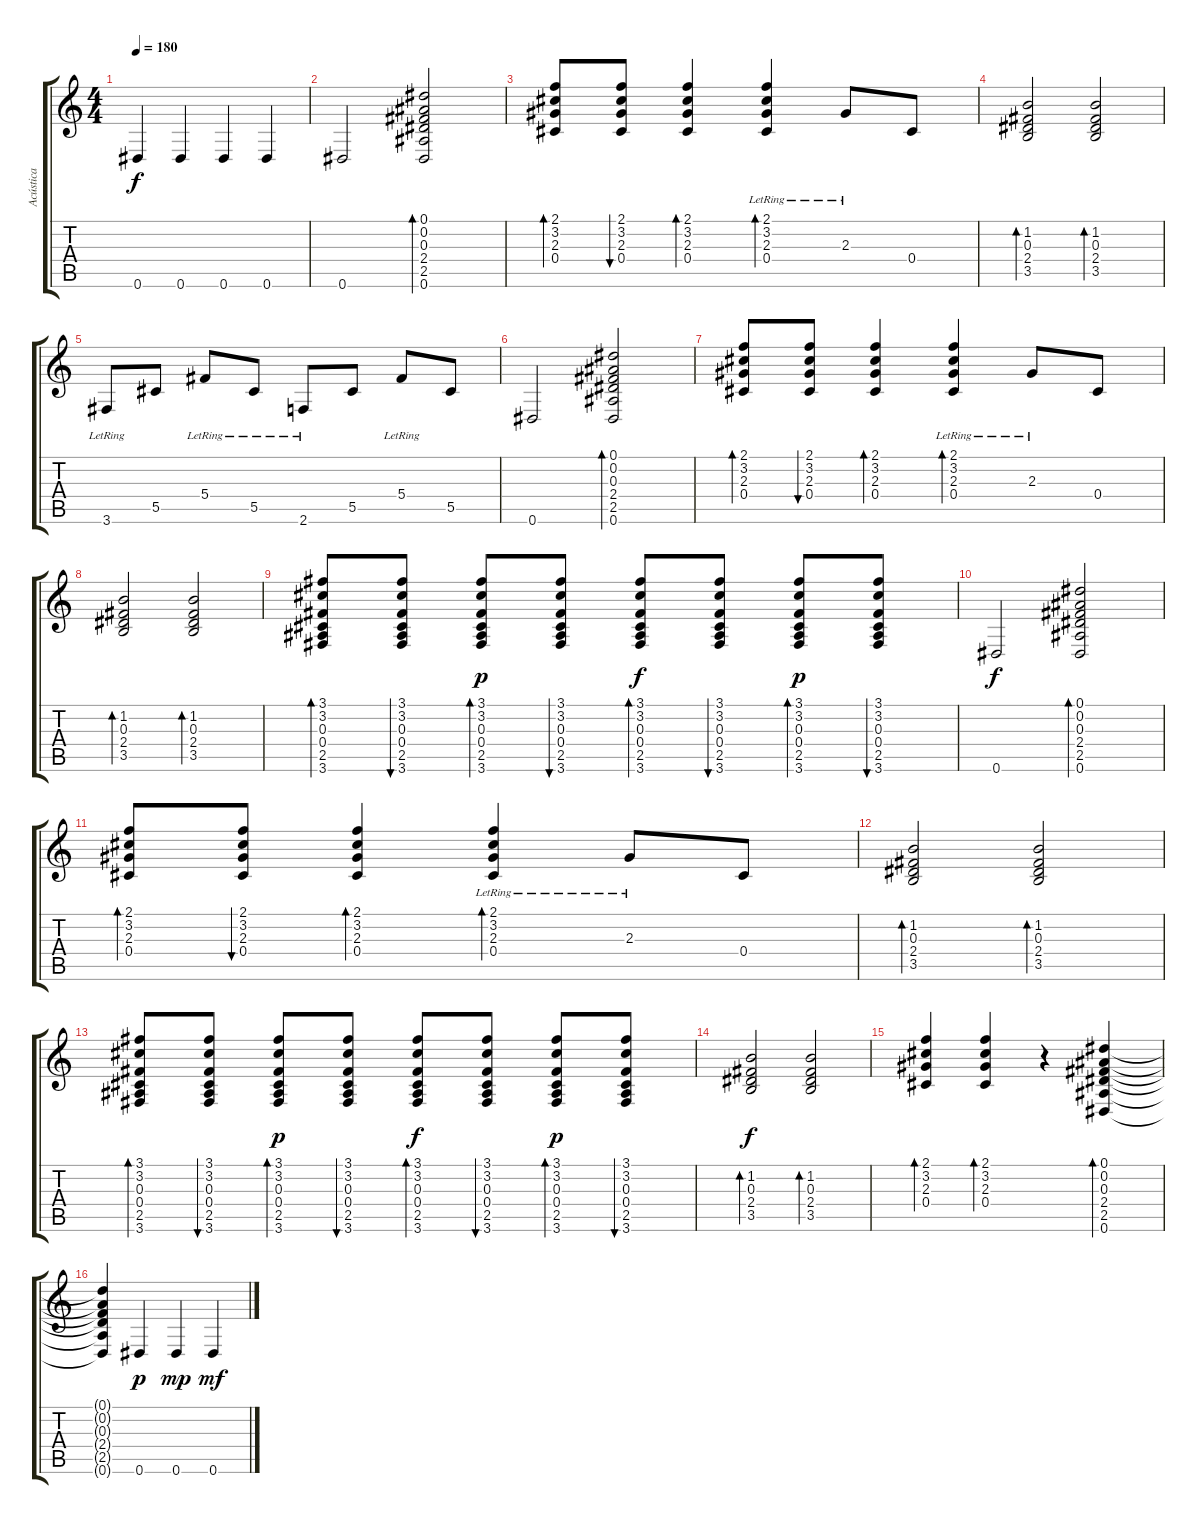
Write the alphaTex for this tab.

\track ("Acústica" "Acústica") {instrument acousticguitarsteel}
\staff {score tabs}
\tuning (Eb4 Bb3 Gb3 Db3 Ab2 Eb2) {hide}
\ts (4 4)
\tempo 180
\clef g2
\ks c
0.6.4{dy f} 0.6.4 0.6.4 0.6.4 |
0.6.2 (0.1 0.2 0.3 2.4 2.5 0.6).2{bd 60} |
(2.1 3.2 2.3 0.4).8{bd 60} (2.1 3.2 2.3 0.4).8{bu 60} (2.1 3.2 2.3 0.4).4{bd 60} (2.1{lr} 3.2{lr} 2.3{lr} 0.4{lr}).4{bd 60} 2.3{lr}.8 0.4.8 |
(1.2 0.3 2.4 3.5).2{bd 60} (1.2 0.3 2.4 3.5).2{bd 60} |
3.6{lr}.8 5.5.8 5.4{lr}.8 5.5{lr}.8 2.6{lr}.8 5.5.8 5.4{lr}.8 5.5.8 |
0.6.2 (0.1 0.2 0.3 2.4 2.5 0.6).2{bd 60} |
(2.1 3.2 2.3 0.4).8{bd 60} (2.1 3.2 2.3 0.4).8{bu 60} (2.1 3.2 2.3 0.4).4{bd 60} (2.1{lr} 3.2{lr} 2.3{lr} 0.4{lr}).4{bd 60} 2.3{lr}.8 0.4.8 |
(1.2 0.3 2.4 3.5).2{bd 60} (1.2 0.3 2.4 3.5).2{bd 60} |
(3.1 3.2 0.3 0.4 2.5 3.6).8{bd 30} (3.1 3.2 0.3 0.4 2.5 3.6).8{bu 30} (3.1 3.2 0.3 0.4 2.5 3.6).8{bd 30 dy p} (3.1 3.2 0.3 0.4 2.5 3.6).8{bu 30} (3.1 3.2 0.3 0.4 2.5 3.6).8{bd 30 dy f} (3.1 3.2 0.3 0.4 2.5 3.6).8{bu 30} (3.1 3.2 0.3 0.4 2.5 3.6).8{bd 30 dy p} (3.1 3.2 0.3 0.4 2.5 3.6).8{bu 30} |
0.6.2{dy f} (0.1 0.2 0.3 2.4 2.5 0.6).2{bd 60} |
(2.1 3.2 2.3 0.4).8{bd 60} (2.1 3.2 2.3 0.4).8{bu 60} (2.1 3.2 2.3 0.4).4{bd 60} (2.1{lr} 3.2{lr} 2.3{lr} 0.4{lr}).4{bd 60} 2.3{lr}.8 0.4.8 |
(1.2 0.3 2.4 3.5).2{bd 60} (1.2 0.3 2.4 3.5).2{bd 60} |
(3.1 3.2 0.3 0.4 2.5 3.6).8{bd 30} (3.1 3.2 0.3 0.4 2.5 3.6).8{bu 30} (3.1 3.2 0.3 0.4 2.5 3.6).8{bd 30 dy p} (3.1 3.2 0.3 0.4 2.5 3.6).8{bu 30} (3.1 3.2 0.3 0.4 2.5 3.6).8{bd 30 dy f} (3.1 3.2 0.3 0.4 2.5 3.6).8{bu 30} (3.1 3.2 0.3 0.4 2.5 3.6).8{bd 30 dy p} (3.1 3.2 0.3 0.4 2.5 3.6).8{bu 30} |
(1.2 0.3 2.4 3.5).2{bd 60 dy f} (1.2 0.3 2.4 3.5).2{bd 60} |
(2.1 3.2 2.3 0.4).4{bd 60} (2.1 3.2 2.3 0.4).4{bd 60} r.4 (0.1 0.2 0.3 2.4 2.5 0.6).4{bd 60} |
(0.1{t} 0.2{t} 0.3{t} 2.4{t} 2.5{t} 0.6{t}).4 0.6.4{dy p} 0.6.4{dy mp} 0.6.4{dy mf}
